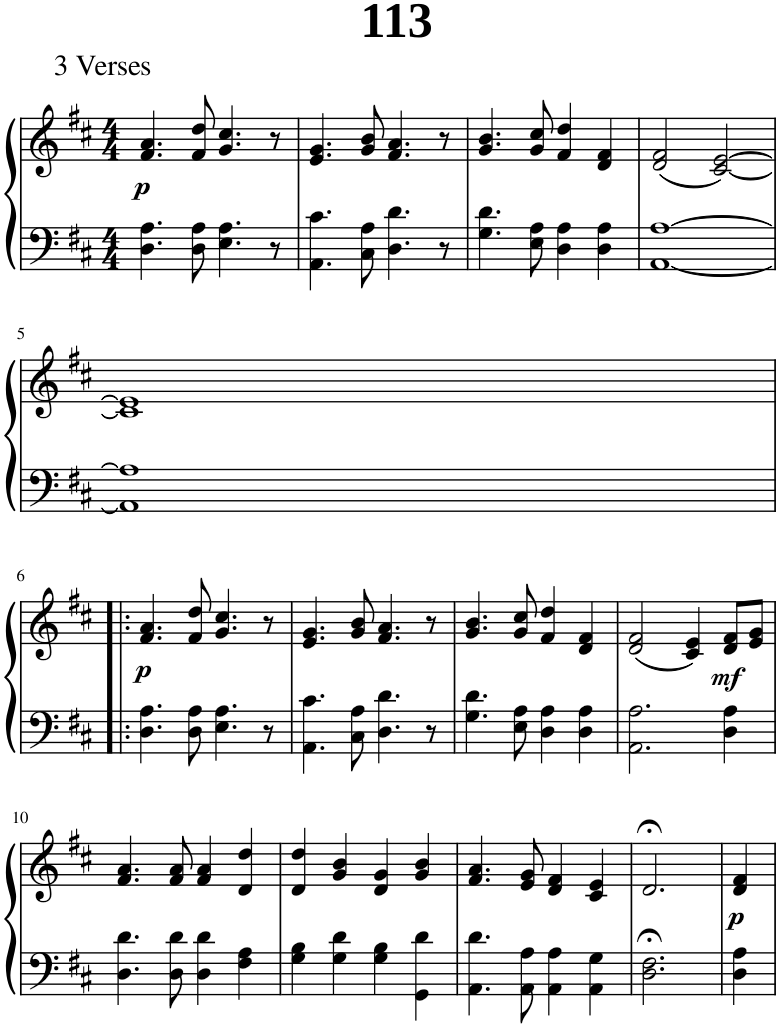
**kern	**kern	**dynam
*part1	*part1	*part1
*staff2	*staff1	*staff1/2
*I"Piano	*	*
*I'Pno.	*	*
*clefF4	*clefG2	*
*k[f#c#]	*k[f#c#]	*
*M4/4	*M4/4	*
=1	=1	=1
!	!	!LO:DY:b
4.D\ 4.A\	4.f#/ 4.a/	p
8D\ 8A\	8f#/ 8dd/	.
4.E\ 4.A\	4.g/ 4.cc#/	.
8r	8r	.
=2	=2	=2
4.AA\ 4.c#\	4.e/ 4.g/	.
8C#\ 8A\	8g/ 8b/	.
4.D\ 4.d\	4.f#/ 4.a/	.
8r	8r	.
=3	=3	=3
4.G\ 4.d\	4.g/ 4.b/	.
8E\ 8A\	8g/ 8cc#/	.
4D\ 4A\	4f#/ 4dd/	.
4D\ 4A\	4d/ 4f#/	.
=4	=4	=4
[1AA [1A	(2d/ 2f#/	.
.	[2c#/ [2e/)	.
!!LO:LB:g=z
=5	=5	=5
1AA] 1A]	1c#] 1e]	.
!!LO:LB:g=z
=6!|:	=6!|:	=6!|:
!	!	!LO:DY:b
4.D\ 4.A\	4.f#/ 4.a/	p
8D\ 8A\	8f#/ 8dd/	.
4.E\ 4.A\	4.g/ 4.cc#/	.
8r	8r	.
=7	=7	=7
4.AA\ 4.c#\	4.e/ 4.g/	.
8C#\ 8A\	8g/ 8b/	.
4.D\ 4.d\	4.f#/ 4.a/	.
8r	8r	.
=8	=8	=8
4.G\ 4.d\	4.g/ 4.b/	.
8E\ 8A\	8g/ 8cc#/	.
4D\ 4A\	4f#/ 4dd/	.
4D\ 4A\	4d/ 4f#/	.
=9	=9	=9
2.AA\ 2.A\	(2d/ 2f#/	.
.	4c#/ 4e/)	.
!	!	!LO:DY:b
4D\ 4A\	8d/ 8f#/L	mf
.	8e/ 8g/J	.
!!LO:LB:g=z
=10	=10	=10
4.D\ 4.d\	4.f#/ 4.a/	.
8D\ 8d\	8f#/ 8a/	.
4D\ 4d\	4f#/ 4a/	.
4F#\ 4A\	4d/ 4dd/	.
=11	=11	=11
4G\ 4B\	4d/ 4dd/	.
4G\ 4d\	4g/ 4b/	.
4G\ 4B\	4d/ 4g/	.
4GG\ 4d\	4g/ 4b/	.
=12	=12	=12
4.AA\ 4.d\	4.f#/ 4.a/	.
8AA\ 8A\	8e/ 8g/	.
4AA\ 4A\	4d/ 4f#/	.
4AA\ 4G\	4c#/ 4e/	.
=13	=13	=13
2.D\;< 2.F#\;<	2.d;</	.
=14	=14	=14
!	!	!LO:DY:b
4D\ 4A\	4d/ 4f#/	p
=	=	=
*-	*-	*-
